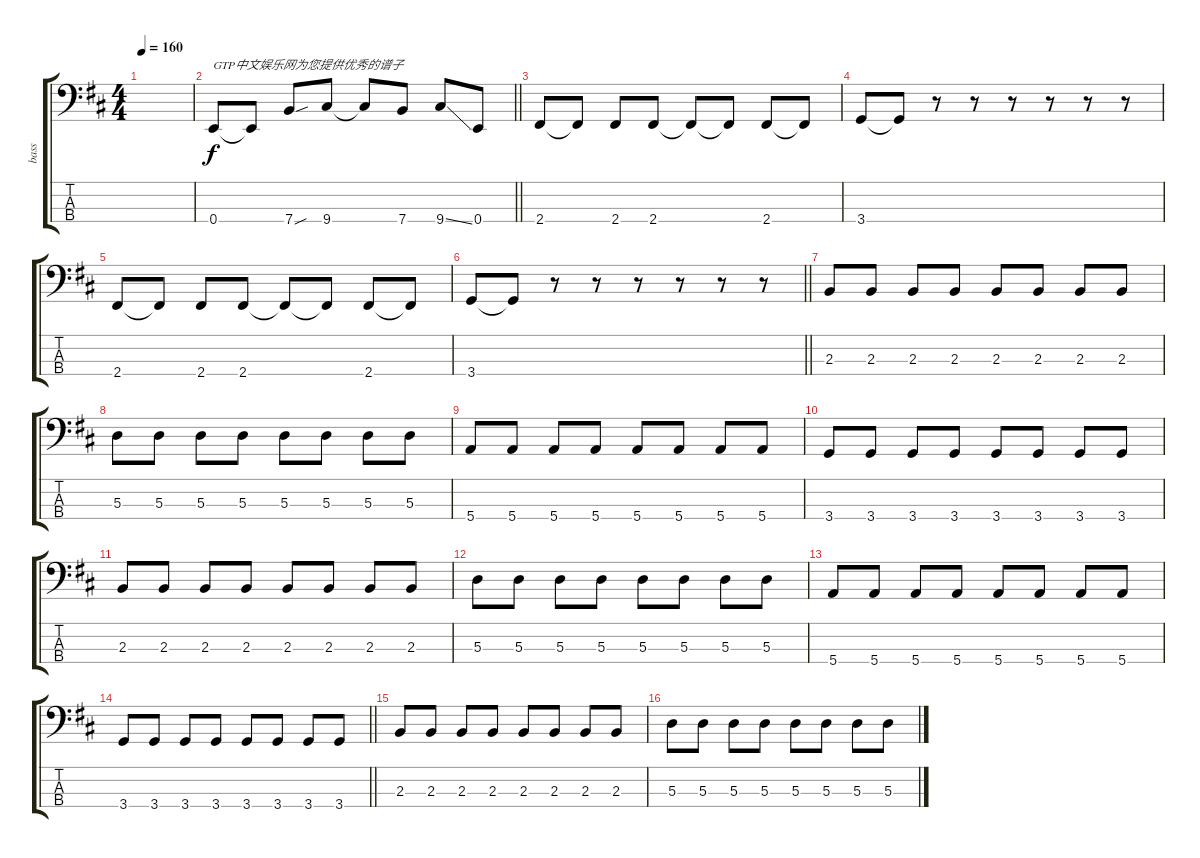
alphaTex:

\track ("bass" "bass") {instrument acousticguitarnylon}
\staff {score tabs}
\tuning (G2 D2 A1 E1) {hide}
\ts (4 4)
\tempo 160
\clef f4
\ks d
|
\barLineRight lightlight
0.4.8{txt "GTP中文娱乐网为您提供优秀的谱子"} 0.4{t}.8 7.4{sou}.8 9.4.8 9.4{t}.8 7.4.8 9.4{ss}.8 0.4.8 |
2.4.8 2.4{t}.8 2.4.8 2.4.8 2.4{t}.8 2.4{t}.8 2.4.8 2.4{t}.8 |
3.4.8 3.4{t}.8 r.8 r.8 r.8 r.8 r.8 r.8 |
2.4.8 2.4{t}.8 2.4.8 2.4.8 2.4{t}.8 2.4{t}.8 2.4.8 2.4{t}.8 |
\barLineRight lightlight
3.4.8 3.4{t}.8 r.8 r.8 r.8 r.8 r.8 r.8 |
2.3.8 2.3.8 2.3.8 2.3.8 2.3.8 2.3.8 2.3.8 2.3.8 |
5.3.8 5.3.8 5.3.8 5.3.8 5.3.8 5.3.8 5.3.8 5.3.8 |
5.4.8 5.4.8 5.4.8 5.4.8 5.4.8 5.4.8 5.4.8 5.4.8 |
3.4.8 3.4.8 3.4.8 3.4.8 3.4.8 3.4.8 3.4.8 3.4.8 |
2.3.8 2.3.8 2.3.8 2.3.8 2.3.8 2.3.8 2.3.8 2.3.8 |
5.3.8 5.3.8 5.3.8 5.3.8 5.3.8 5.3.8 5.3.8 5.3.8 |
5.4.8 5.4.8 5.4.8 5.4.8 5.4.8 5.4.8 5.4.8 5.4.8 |
\barLineRight lightlight
3.4.8 3.4.8 3.4.8 3.4.8 3.4.8 3.4.8 3.4.8 3.4.8 |
2.3.8 2.3.8 2.3.8 2.3.8 2.3.8 2.3.8 2.3.8 2.3.8 |
5.3.8 5.3.8 5.3.8 5.3.8 5.3.8 5.3.8 5.3.8 5.3.8
